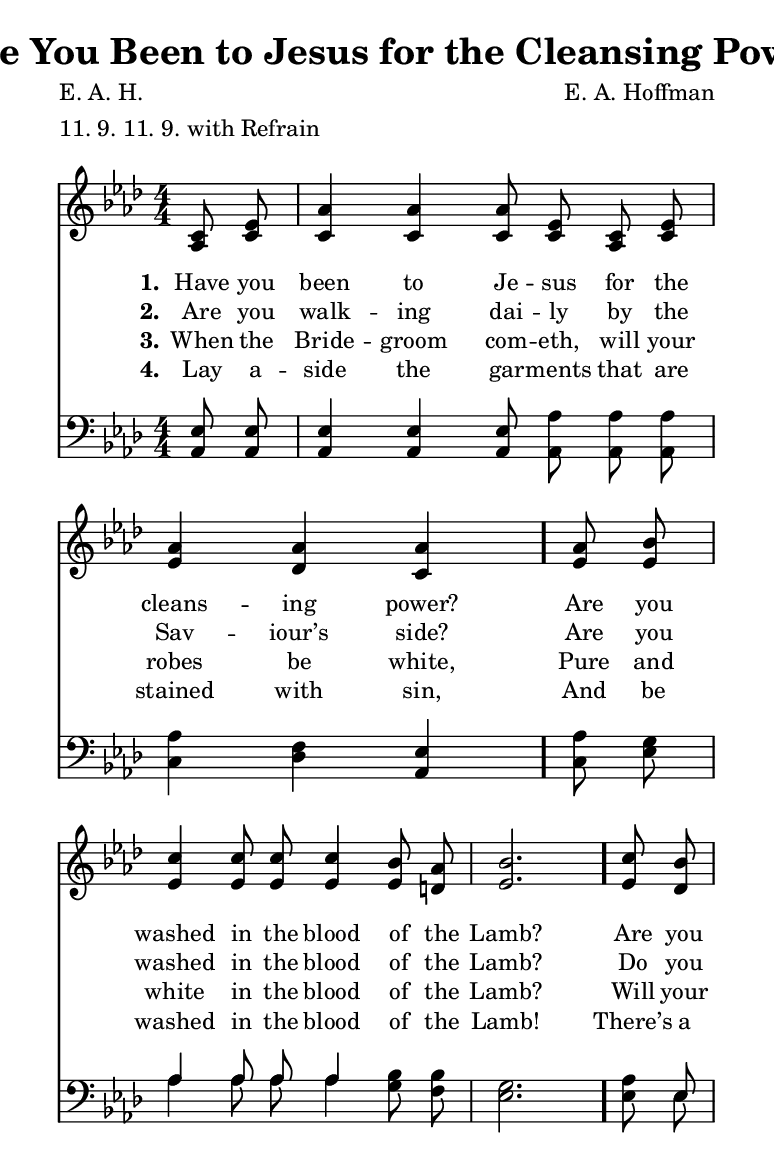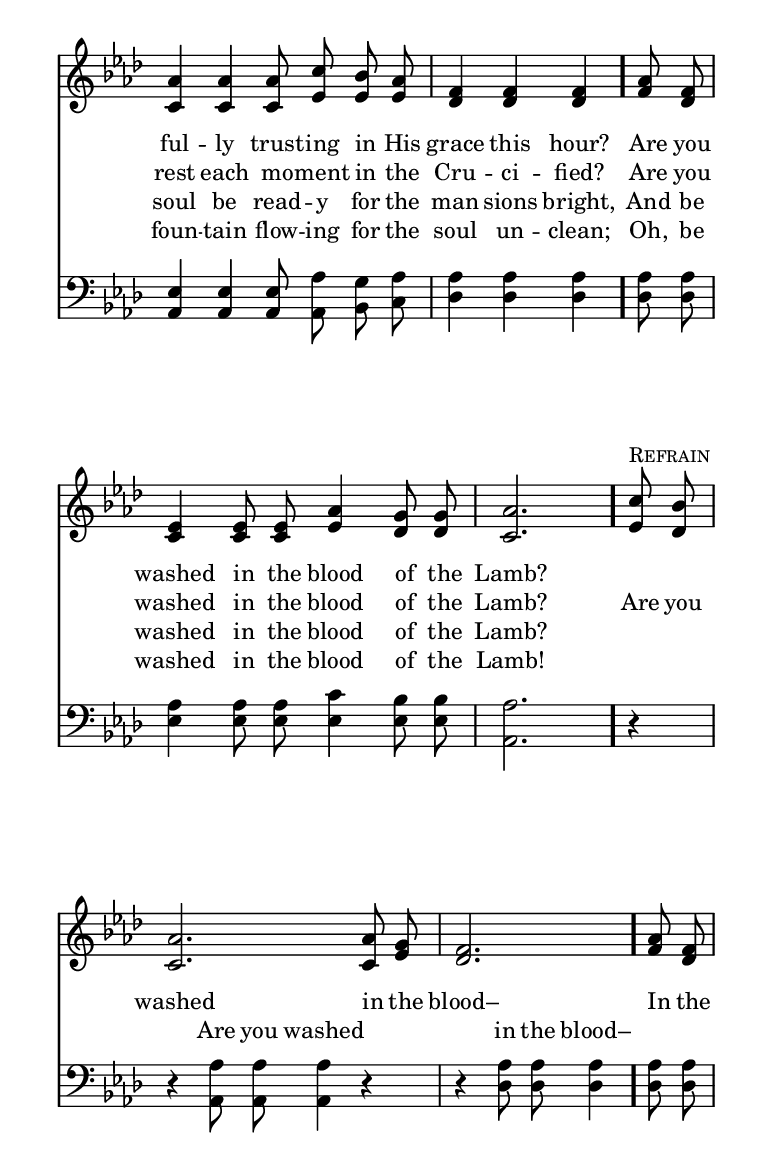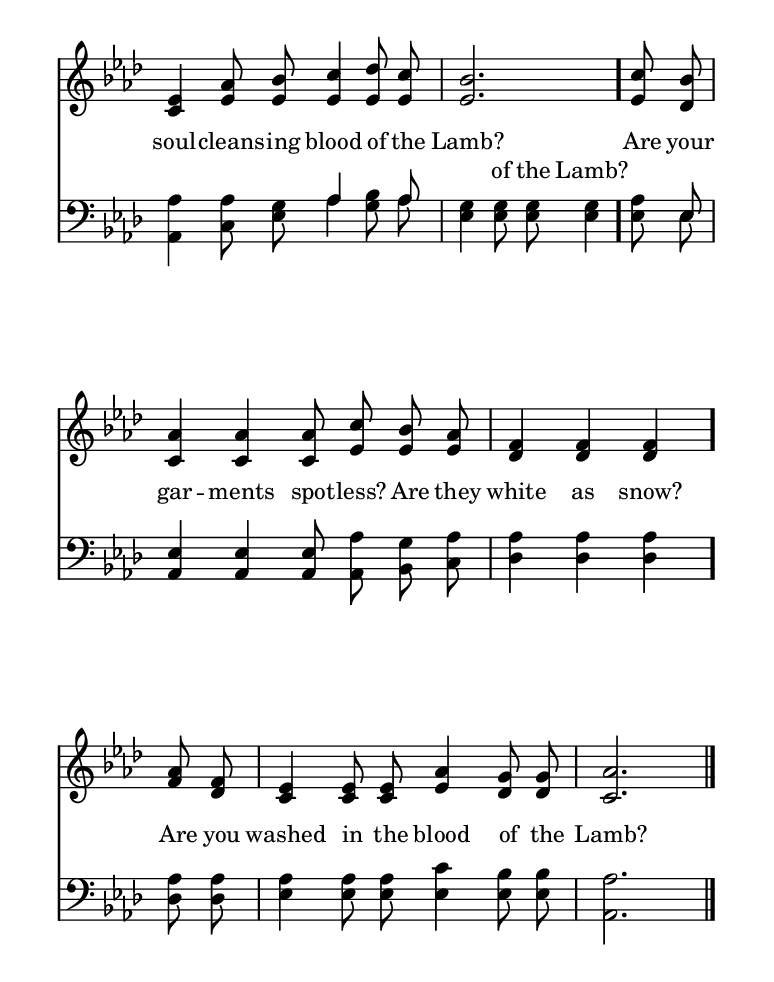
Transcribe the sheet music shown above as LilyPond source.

\include "common/global.ily"
\paper {
  \include "common/paper.ily"
  ragged-last-bottom = ##t
  system-count = #(cond (is-eogsized 6) (#t #f))
  page-count = #(cond (is-eogsized 2) (#t #f))
  systems-per-page = #(cond (is-eogsized 4) (#t #f))
}

\header{
  %gospel
  hymnnumber = "90"
  title = "Have You Been to Jesus for the Cleansing Power?"
  markuptitle = \markup \center-column { "Have You Been to Jesus" "for the Cleansing Power?" \vspace #0.4 }
  tunename = ""
  meter = "11. 9. 11. 9. with Refrain"
  poet = "E. A. H."
  composer = "E. A. Hoffman"
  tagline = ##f
}

% for fermata in MIDI
ta = { \tempo 4=80 }
tb = { \tempo 4=40 }

patternAA = { c8 c8 | c4 c4 c8 c8 c8 c8 | c4 c4 c4 }

patternBA = { c8 c8 | c4 c8 c8 c4 c8 c8 | c2. }
patternBB = { c8 c8 | c4 c8 c8 c4 c8 c8 | c4 c8 c8 c4 }

patternCA = { c8 c8 | c2. c8 c8 | c2. }
patternCB = { c4 | c4 c8 c8 c4 c4 | c4 c8 c8 c4 }

global = {
  \include "common/overrides.ily"
  \override Staff.TimeSignature.style = #'numbered
  \time 4/4
  \override Score.MetronomeMark.transparent = ##t % hide all fermata changes too
  \ta
  \key aes \major
  \partial 4
  \autoBeamOff
}

notesSoprano = {
\global
\relative c' {

  \changePitch \patternAA { c ees | aes aes aes ees c ees | aes aes aes }
  \changePitch \patternBA { aes bes | c c c c bes aes | bes }
  \changePitch \patternAA { c bes | aes aes aes c bes aes | f f f }
  \changePitch \patternBA { aes f | ees ees ees aes g g | aes }

  << s^\markup { \small \caps "Refrain" }
  \changePitch \patternCA { c bes | aes aes g | f } >>
  \changePitch \patternBA { aes f | ees aes bes c des c | bes }
  \changePitch \patternAA { c bes | aes aes aes c bes aes | f f f }
  \changePitch \patternBA { aes f | ees ees ees aes g g | aes }

  \bar "|."

}
}

notesAlto = {
\global
\relative e {

  \changePitch \patternAA { aes c | c c c c aes c | ees des c }
  \changePitch \patternBA { ees ees | ees ees ees ees ees d | ees }
  \changePitch \patternAA { ees des | c c c ees ees ees | des des des }
  \changePitch \patternBA { f des | c c c ees des des | c }

  \changePitch \patternCA { ees des | c c ees | des }
  \changePitch \patternBA { f des c ees ees ees ees ees | ees }
  \changePitch \patternAA { ees des | c c c ees ees ees | des des des }
  \changePitch \patternBA { f des | c c c ees des des | c }

}
}

notesTenor = {
\global
\relative a {

  \changePitch \patternAA { ees ees | ees ees ees aes aes aes | aes f ees }
  \changePitch \patternBA { aes g | aes aes aes aes bes bes | g }
  \changePitch \patternAA { aes ees | ees ees ees aes g aes | aes aes aes }
  \changePitch \patternBA { aes aes | aes aes aes c bes bes | aes }

  \changePitch \patternCB { r | r aes aes aes r | r aes aes aes }
  \changePitch \patternBB { aes aes | aes aes g aes bes aes | g g g g }
  \changePitch \patternAA { aes ees | ees ees ees aes g aes | aes aes aes }
  \changePitch \patternBA { aes aes | aes aes aes c bes bes | aes }

}
}

notesBass = {
\global
\relative f, {

  \changePitch \patternAA { aes aes | aes aes aes aes aes aes | c des aes }
  \changePitch \patternBA { c ees | aes aes aes aes g f | ees }
  \changePitch \patternAA { ees ees | aes, aes aes aes bes c | des des des }
  \changePitch \patternBA { des des | ees ees ees ees ees ees | aes, }

  \changePitch \patternCB { r | r aes aes aes r | r des des des }
  \changePitch \patternBB { des des aes c ees aes g aes  | ees ees ees ees }
  \changePitch \patternAA { ees ees | aes, aes aes aes bes c | des des des }
  \changePitch \patternBA { des des | ees ees ees ees ees ees | aes, }

}
}

Refrain = \lyricmode {

%{HIDE>%} Are you washed in the blood– \bar "." %{<HIDE%}
%LYRICS Are you washed ... in the blood ...
In the soul -- cleans -- ing blood of the Lamb? \bar "."
Are your gar -- ments spot -- less? Are they white as snow? \bar "."
Are you washed in the blood of the Lamb? \bar "."

}

wordsA = \lyricmode {
\set stanza = "1."

Have you been to Je -- sus for the cleans -- ing power? \bar "."
Are you washed in the blood of the Lamb? \bar "."
Are you ful -- ly trust -- ing in His grace this hour? \bar "."
Are you washed in the blood of the Lamb? \bar "." \eogbreak

}

wordsB = \lyricmode {
\set stanza = "2."

Are you walk -- ing dai -- ly by the Sav -- iour’s side?
Are you washed in the blood of the Lamb?
Do you rest each mo -- ment in the Cru -- ci -- fied?
Are you washed in the blood of the Lamb?

\Refrain

}

wordsC = \lyricmode {
\set stanza = "3."

When the Bride -- groom com -- eth, will your robes be white,
Pure and white in the blood of the Lamb?
Will your soul be read -- y for the man -- sions bright,
And be washed in the blood of the Lamb?

}

wordsD = \lyricmode {
\set stanza = "4."

Lay a -- side the gar -- ments that are stained with sin,
And be washed in the blood of the Lamb!
There’s a foun -- tain flow -- ing for the soul un -- clean;
Oh, be washed in the blood of the Lamb!

}

underWords = \lyricmode {

{ \repeat unfold 40 { \skip 4 } }
Are you washed in the blood–
{ \repeat unfold 9 { \skip 4 } }
of the Lamb?

}

\score {
  \context ChoirStaff <<
    \context Staff = upper <<
      \set Staff.autoBeaming = ##f
      \set ChoirStaff.systemStartDelimiter = #'SystemStartBar
      \set ChoirStaff.printPartCombineTexts = ##f
      \partcombine #'(2 . 9) \notesSoprano \notesAlto
      \context NullVoice = sopranos { \voiceOne << \notesSoprano >> }
      \context NullVoice = altos { \voiceTwo << \notesAlto >> }
      \context Lyrics = one   \lyricsto sopranos \wordsA
      \context Lyrics = two   \lyricsto sopranos \wordsB
      \context Lyrics = three \lyricsto sopranos \wordsC
      \context Lyrics = four  \lyricsto sopranos \wordsD
    >>
    \context Staff = men <<
      \set Staff.autoBeaming = ##f
      \clef bass
      \set ChoirStaff.printPartCombineTexts = ##f
      \partcombine #'(2 . 9) \notesTenor \notesBass
      \context NullVoice = tenors { \voiceOne << \notesTenor >> }
      \context NullVoice = basses { \voiceTwo << \notesBass >> }
    >>
    \context Lyrics = three \lyricsto tenors \underWords
  >>
  \layout {
    \include "common/layout.ily"
  }
  \midi{
    \include "common/midi.ily"
  }
}

\version "2.19.49"  % necessary for upgrading to future LilyPond versions.

% vi:set et ts=2 sw=2 ai nocindent syntax=lilypond:
